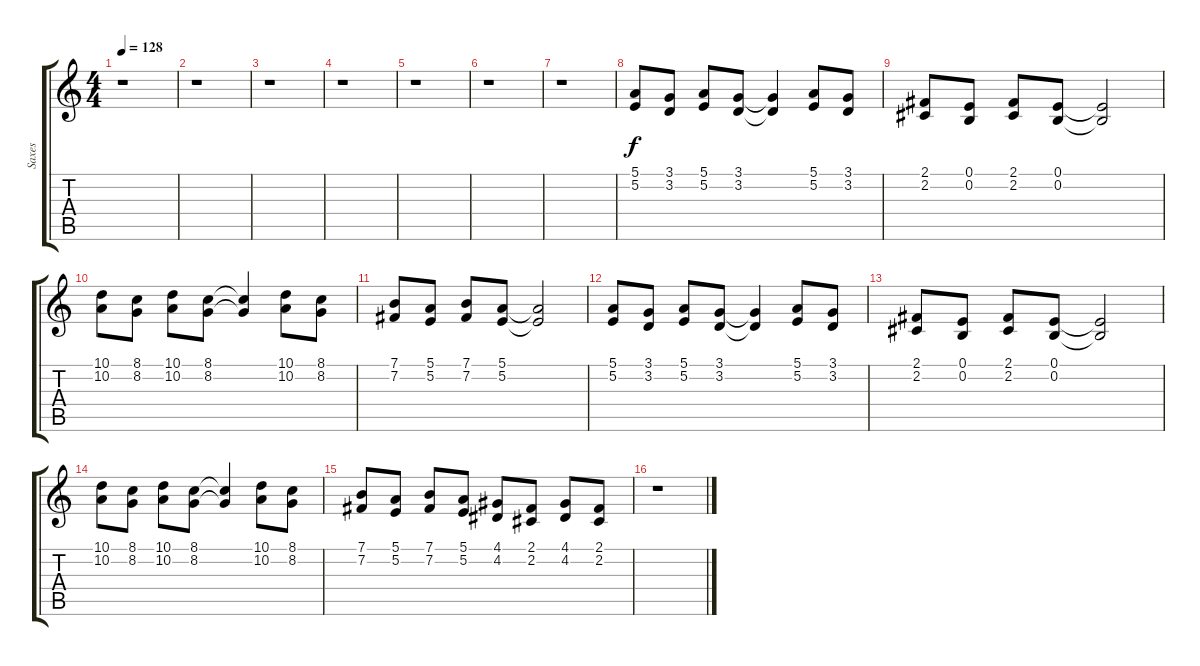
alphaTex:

\track ("Saxes" "Saxes") {instrument altosax}
\staff {score tabs}
\tuning (E4 B3 G3 D3 A2 E2) {hide}
\ts (4 4)
\tempo 128
\clef g2
\ks c
r.1{dy f} |
r.1 |
r.1 |
r.1 |
r.1 |
r.1 |
r.1 |
(5.1 5.2).8 (3.1 3.2).8 (5.1 5.2).8 (3.1 3.2).8 (3.1{t} 3.2{t}).4 (5.1 5.2).8 (3.1 3.2).8 |
(2.1 2.2).8 (0.1 0.2).8 (2.1 2.2).8 (0.1 0.2).8 (0.1{t} 0.2{t}).2 |
(10.1 10.2).8 (8.1 8.2).8 (10.1 10.2).8 (8.1 8.2).8 (8.1{t} 8.2{t}).4 (10.1 10.2).8 (8.1 8.2).8 |
(7.1 7.2).8 (5.1 5.2).8 (7.1 7.2).8 (5.1 5.2).8 (5.1{t} 5.2{t}).2 |
(5.1 5.2).8 (3.1 3.2).8 (5.1 5.2).8 (3.1 3.2).8 (3.1{t} 3.2{t}).4 (5.1 5.2).8 (3.1 3.2).8 |
(2.1 2.2).8 (0.1 0.2).8 (2.1 2.2).8 (0.1 0.2).8 (0.1{t} 0.2{t}).2 |
(10.1 10.2).8 (8.1 8.2).8 (10.1 10.2).8 (8.1 8.2).8 (8.1{t} 8.2{t}).4 (10.1 10.2).8 (8.1 8.2).8 |
(7.1 7.2).8 (5.1 5.2).8 (7.1 7.2).8 (5.1 5.2).8 (4.1 4.2).8 (2.1 2.2).8 (4.1 4.2).8 (2.1 2.2).8 |
r.1
